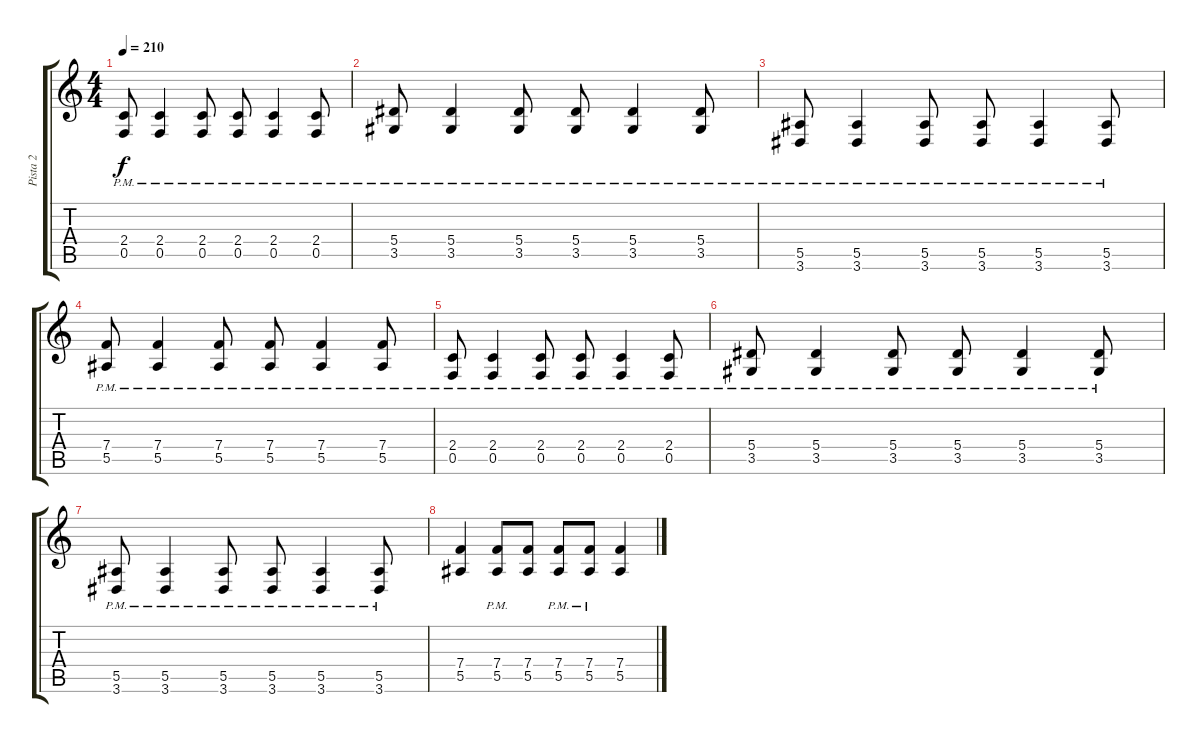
\track ("Pista 2" "Pista 2") {instrument distortionguitar}
\staff {score tabs}
\tuning (C4 G3 Eb3 Bb2 F2 C2) {hide}
\ts (4 4)
\tempo 210
\clef g2
\ks c
(2.4{pm} 0.5{pm}).8{dy f} (2.4{pm} 0.5{pm}).4 (2.4{pm} 0.5{pm}).8 (2.4{pm} 0.5{pm}).8 (2.4{pm} 0.5{pm}).4 (2.4{pm} 0.5{pm}).8 |
(5.4{pm} 3.5{pm}).8 (5.4{pm} 3.5{pm}).4 (5.4{pm} 3.5{pm}).8 (5.4{pm} 3.5{pm}).8 (5.4{pm} 3.5{pm}).4 (5.4{pm} 3.5{pm}).8 |
(5.5{pm} 3.6{pm}).8 (5.5{pm} 3.6{pm}).4 (5.5{pm} 3.6{pm}).8 (5.5{pm} 3.6{pm}).8 (5.5{pm} 3.6{pm}).4 (5.5{pm} 3.6{pm}).8 |
(7.4{pm} 5.5{pm}).8 (7.4{pm} 5.5{pm}).4 (7.4{pm} 5.5{pm}).8 (7.4{pm} 5.5{pm}).8 (7.4{pm} 5.5{pm}).4 (7.4{pm} 5.5{pm}).8 |
(2.4{pm} 0.5{pm}).8 (2.4{pm} 0.5{pm}).4 (2.4{pm} 0.5{pm}).8 (2.4{pm} 0.5{pm}).8 (2.4{pm} 0.5{pm}).4 (2.4{pm} 0.5{pm}).8 |
(5.4{pm} 3.5{pm}).8 (5.4{pm} 3.5{pm}).4 (5.4{pm} 3.5{pm}).8 (5.4{pm} 3.5{pm}).8 (5.4{pm} 3.5{pm}).4 (5.4{pm} 3.5{pm}).8 |
(5.5{pm} 3.6{pm}).8 (5.5{pm} 3.6{pm}).4 (5.5{pm} 3.6{pm}).8 (5.5{pm} 3.6{pm}).8 (5.5{pm} 3.6{pm}).4 (5.5{pm} 3.6{pm}).8 |
(7.4 5.5).4 (7.4{pm} 5.5{pm}).8 (7.4 5.5).8 (7.4{pm} 5.5{pm}).8 (7.4{pm} 5.5{pm}).8 (7.4 5.5).4
